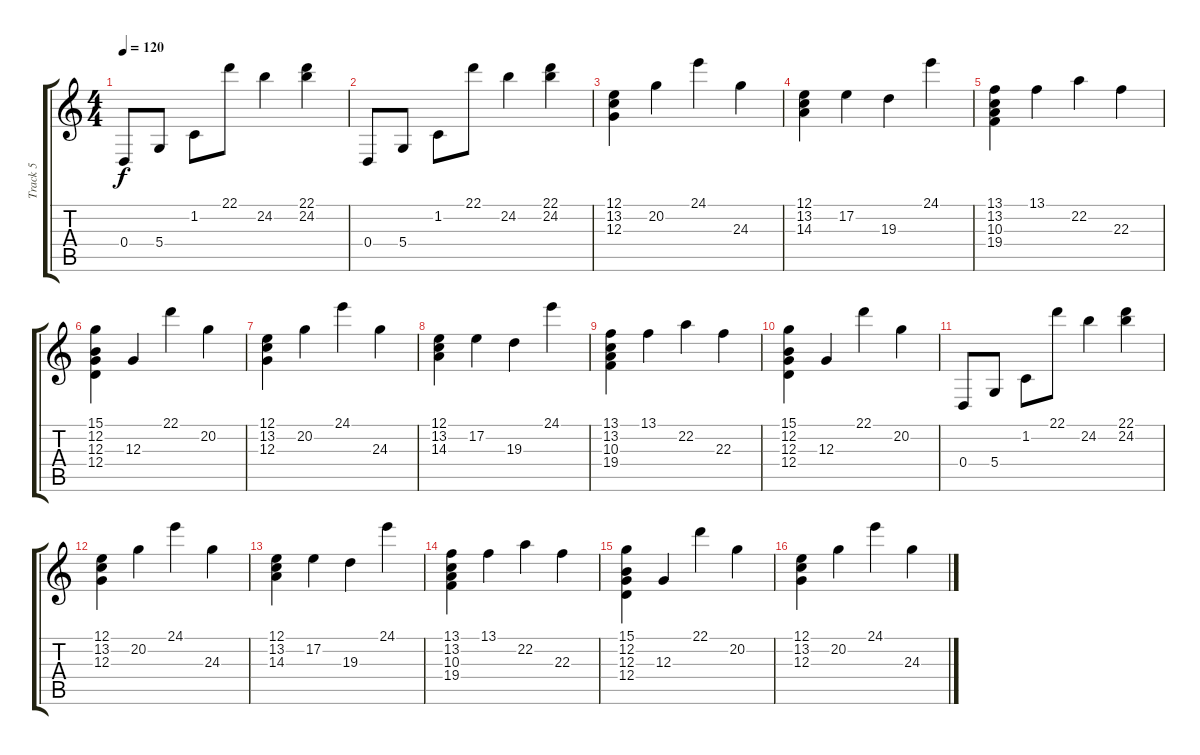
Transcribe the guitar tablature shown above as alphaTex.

\track ("Track 5" "Track 5") {instrument brightacousticpiano}
\staff {score tabs}
\tuning (E4 B3 G3 D3 A2 E2) {hide}
\ts (4 4)
\tempo 120
\clef g2
\ks c
0.4.8{dy f} 5.4.8 1.2.8 22.1.8 24.2.4 (22.1 24.2).4 |
0.4.8 5.4.8 1.2.8 22.1.8 24.2.4 (22.1 24.2).4 |
(12.1 13.2 12.3).4 20.2.4 24.1.4 24.3.4 |
(12.1 13.2 14.3).4 17.2.4 19.3.4 24.1.4 |
(13.1 13.2 10.3 19.4).4 13.1.4 22.2.4 22.3.4 |
(15.1 12.2 12.3 12.4).4 12.3.4 22.1.4 20.2.4 |
(12.1 13.2 12.3).4 20.2.4 24.1.4 24.3.4 |
(12.1 13.2 14.3).4 17.2.4 19.3.4 24.1.4 |
(13.1 13.2 10.3 19.4).4 13.1.4 22.2.4 22.3.4 |
(15.1 12.2 12.3 12.4).4 12.3.4 22.1.4 20.2.4 |
0.4.8 5.4.8 1.2.8 22.1.8 24.2.4 (22.1 24.2).4 |
(12.1 13.2 12.3).4 20.2.4 24.1.4 24.3.4 |
(12.1 13.2 14.3).4 17.2.4 19.3.4 24.1.4 |
(13.1 13.2 10.3 19.4).4 13.1.4 22.2.4 22.3.4 |
(15.1 12.2 12.3 12.4).4 12.3.4 22.1.4 20.2.4 |
(12.1 13.2 12.3).4 20.2.4 24.1.4 24.3.4
